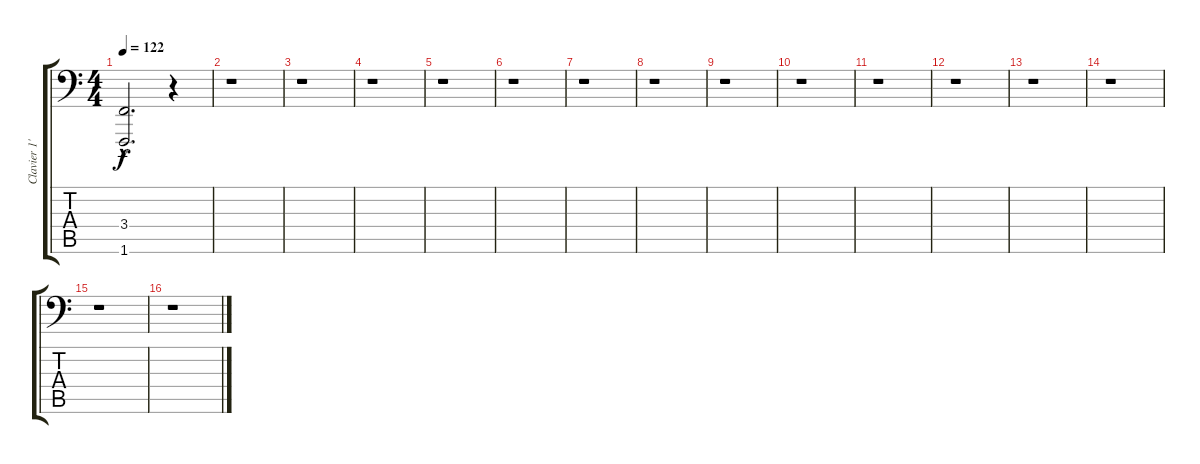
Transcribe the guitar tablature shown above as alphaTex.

\track ("Clavier 1''" "Clavier 1'") {instrument synthstrings1}
\staff {score tabs}
\tuning (E3 B2 G2 D2 A1 E1) {hide}
\ts (4 4)
\tempo 122
\clef f4
\ks c
(3.4{hac t} 1.6{hac t}).2{d dy f} r.4 |
r.1 |
r.1 |
r.1 |
r.1 |
r.1 |
r.1 |
r.1 |
r.1 |
r.1 |
r.1 |
r.1 |
r.1 |
r.1 |
r.1 |
r.1
